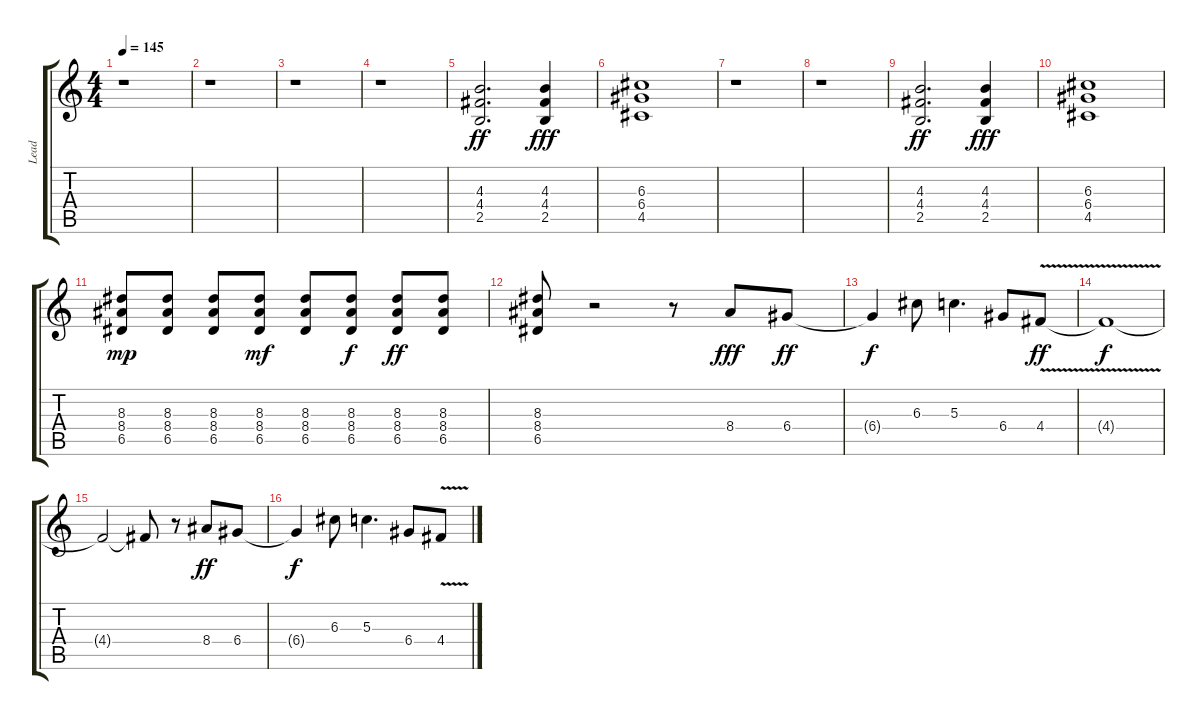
\track ("Lead" "Lead") {instrument distortionguitar}
\staff {score tabs}
\tuning (E4 B3 G3 D3 A2 E2) {hide}
\ts (4 4)
\tempo 145
\clef g2
\ks c
r.1{dy fff} |
r.1 |
r.1 |
r.1 |
(4.3 4.4 2.5).2{d dy ff} (4.3 4.4 2.5).4{dy fff} |
(6.3 6.4 4.5).1 |
r.1 |
r.1 |
(4.3 4.4 2.5).2{d dy ff} (4.3 4.4 2.5).4{dy fff} |
(6.3 6.4 4.5).1 |
(8.3 8.4 6.5).8{dy mp} (8.3 8.4 6.5).8 (8.3 8.4 6.5).8 (8.3 8.4 6.5).8{dy mf} (8.3 8.4 6.5).8 (8.3 8.4 6.5).8{dy f} (8.3 8.4 6.5).8{dy ff} (8.3 8.4 6.5).8 |
(8.3 8.4 6.5).8 r.2 r.8 8.4.8{dy fff} 6.4.8{dy ff} |
6.4{t}.4{dy f} 6.3.8 5.3.4{d} 6.4.8 4.4{v}.8{dy ff} |
4.4{t}.1{dy f} |
4.4{t}.2 4.4{t}.8 r.8 8.4.8{dy ff} 6.4.8 |
6.4{t}.4{dy f} 6.3.8 5.3.4{d} 6.4.8 4.4{v}.8
